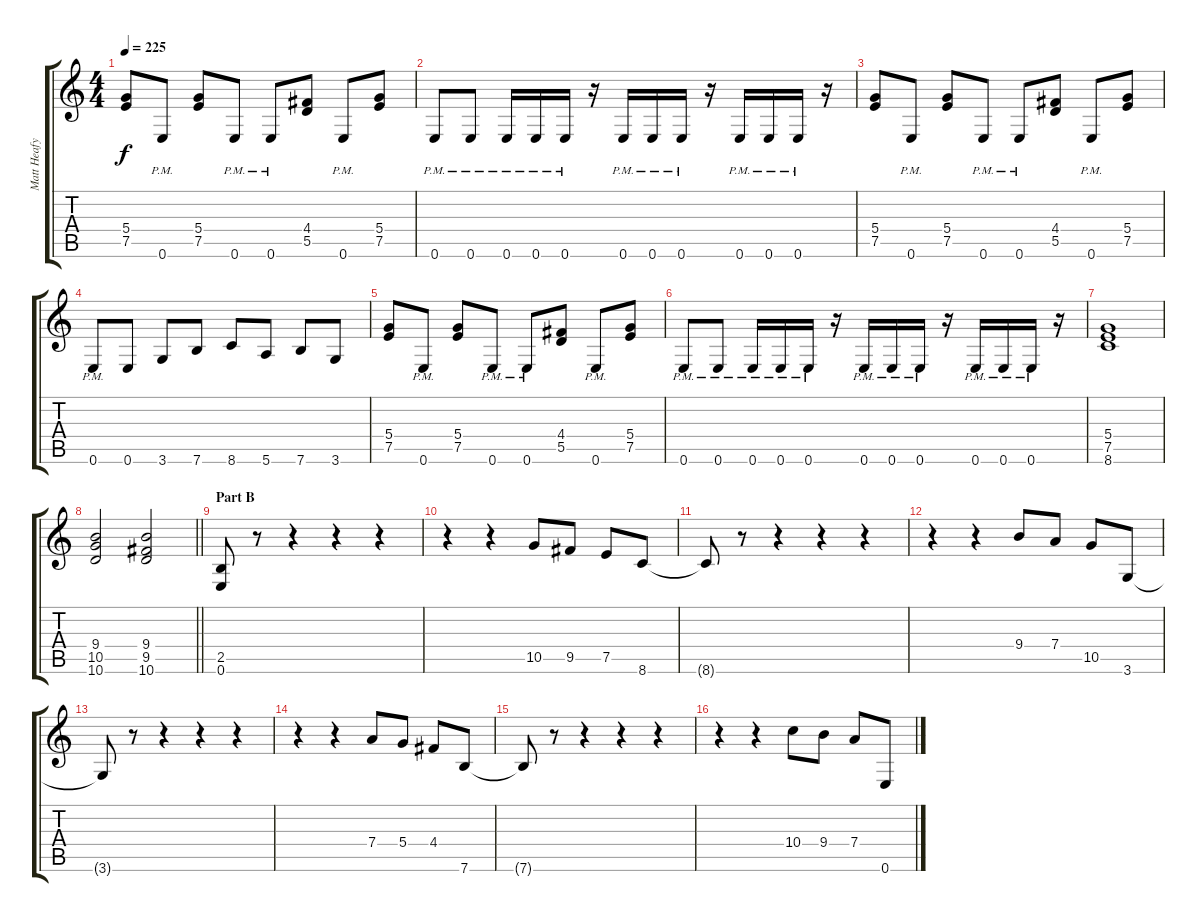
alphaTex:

\track ("Matt Heafy Gtr. 2" "Matt Heafy") {instrument distortionguitar}
\staff {score tabs}
\tuning (E4 B3 G3 D3 A2 E2) {hide}
\ts (4 4)
\tempo 225
\clef g2
\ks c
(5.4 7.5).8{dy f} 0.6{pm}.8 (5.4 7.5).8 0.6{pm}.8 0.6{pm}.8 (4.4 5.5).8 0.6{pm}.8 (5.4 7.5).8 |
0.6{pm}.8 0.6{pm}.8 0.6{pm}.16 0.6{pm}.16 0.6{pm}.16 r.16 0.6{pm}.16 0.6{pm}.16 0.6{pm}.16 r.16 0.6{pm}.16 0.6{pm}.16 0.6{pm}.16 r.16 |
(5.4 7.5).8 0.6{pm}.8 (5.4 7.5).8 0.6{pm}.8 0.6{pm}.8 (4.4 5.5).8 0.6{pm}.8 (5.4 7.5).8 |
0.6{pm}.8 0.6.8 3.6.8 7.6.8 8.6.8 5.6.8 7.6.8 3.6.8 |
(5.4 7.5).8 0.6{pm}.8 (5.4 7.5).8 0.6{pm}.8 0.6{pm}.8 (4.4 5.5).8 0.6{pm}.8 (5.4 7.5).8 |
0.6{pm}.8 0.6{pm}.8 0.6{pm}.16 0.6{pm}.16 0.6{pm}.16 r.16 0.6{pm}.16 0.6{pm}.16 0.6{pm}.16 r.16 0.6{pm}.16 0.6{pm}.16 0.6{pm}.16 r.16 |
(5.4 7.5 8.6).1 |
\barLineRight lightlight
(9.4 10.5 10.6).2 (9.4 9.5 10.6).2 |
\section ("" "Part B")
(2.5 0.6).8 r.8 r.4 r.4 r.4 |
r.4 r.4 10.5.8 9.5.8 7.5.8 8.6.8 |
8.6{t}.8 r.8 r.4 r.4 r.4 |
r.4 r.4 9.4.8 7.4.8 10.5.8 3.6.8 |
3.6{t}.8 r.8 r.4 r.4 r.4 |
r.4 r.4 7.4.8 5.4.8 4.4.8 7.6.8 |
7.6{t}.8 r.8 r.4 r.4 r.4 |
r.4 r.4 10.4.8 9.4.8 7.4.8 0.6.8
